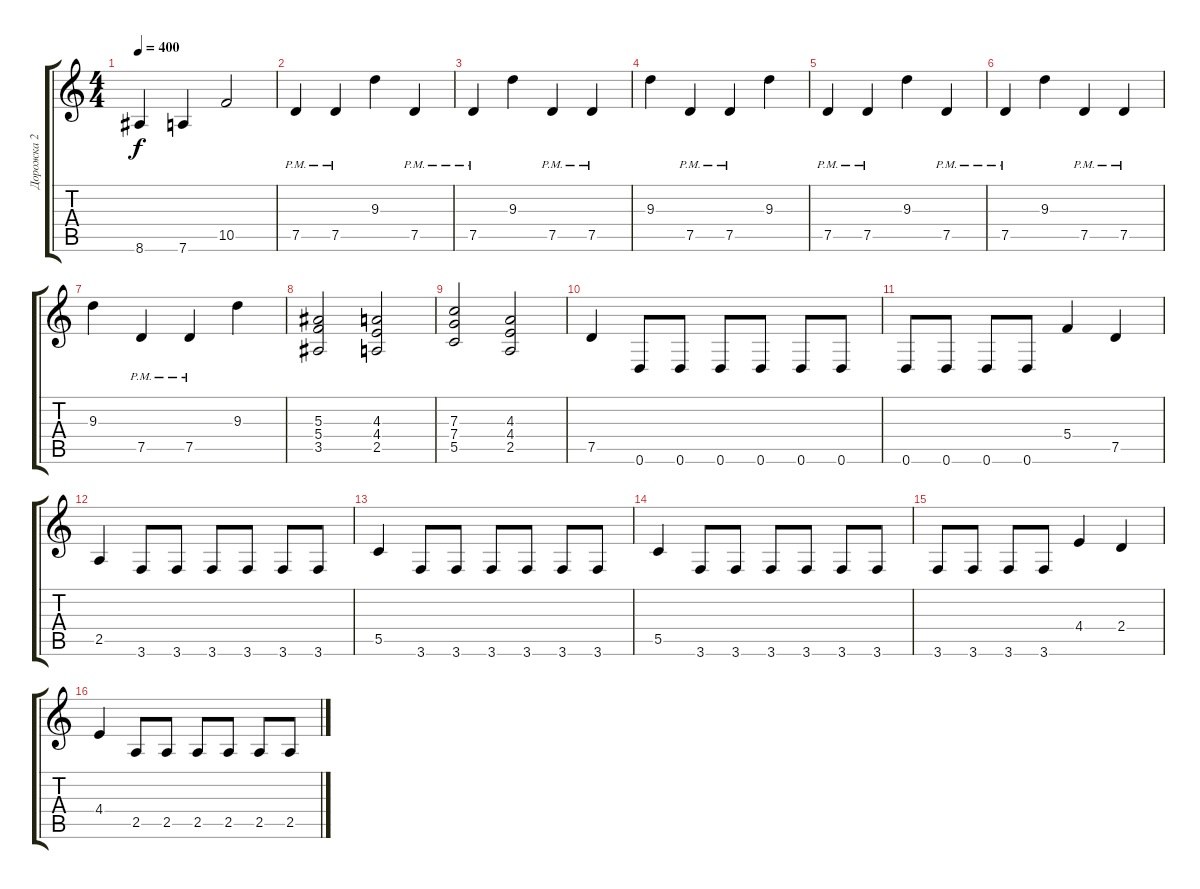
\track ("Дорожка 2" "Дорожка 2") {instrument overdrivenguitar}
\staff {score tabs}
\tuning (D4 A3 F3 C3 G2 D2) {hide}
\ts (4 4)
\tempo 400
\clef g2
\ks c
8.6.4{dy f} 7.6.4 10.5.2 |
7.5{pm}.4 7.5{pm}.4 9.3.4 7.5{pm}.4 |
7.5{pm}.4 9.3.4 7.5{pm}.4 7.5{pm}.4 |
9.3.4 7.5{pm}.4 7.5{pm}.4 9.3.4 |
7.5{pm}.4 7.5{pm}.4 9.3.4 7.5{pm}.4 |
7.5{pm}.4 9.3.4 7.5{pm}.4 7.5{pm}.4 |
9.3.4 7.5{pm}.4 7.5{pm}.4 9.3.4 |
(5.3 5.4 3.5).2 (4.3 4.4 2.5).2 |
(7.3 7.4 5.5).2 (4.3 4.4 2.5).2 |
7.5.4 0.6.8 0.6.8 0.6.8 0.6.8 0.6.8 0.6.8 |
0.6.8 0.6.8 0.6.8 0.6.8 5.4.4 7.5.4 |
2.5.4 3.6.8 3.6.8 3.6.8 3.6.8 3.6.8 3.6.8 |
5.5.4 3.6.8 3.6.8 3.6.8 3.6.8 3.6.8 3.6.8 |
5.5.4 3.6.8 3.6.8 3.6.8 3.6.8 3.6.8 3.6.8 |
3.6.8 3.6.8 3.6.8 3.6.8 4.4.4 2.4.4 |
4.4.4 2.5.8 2.5.8 2.5.8 2.5.8 2.5.8 2.5.8
